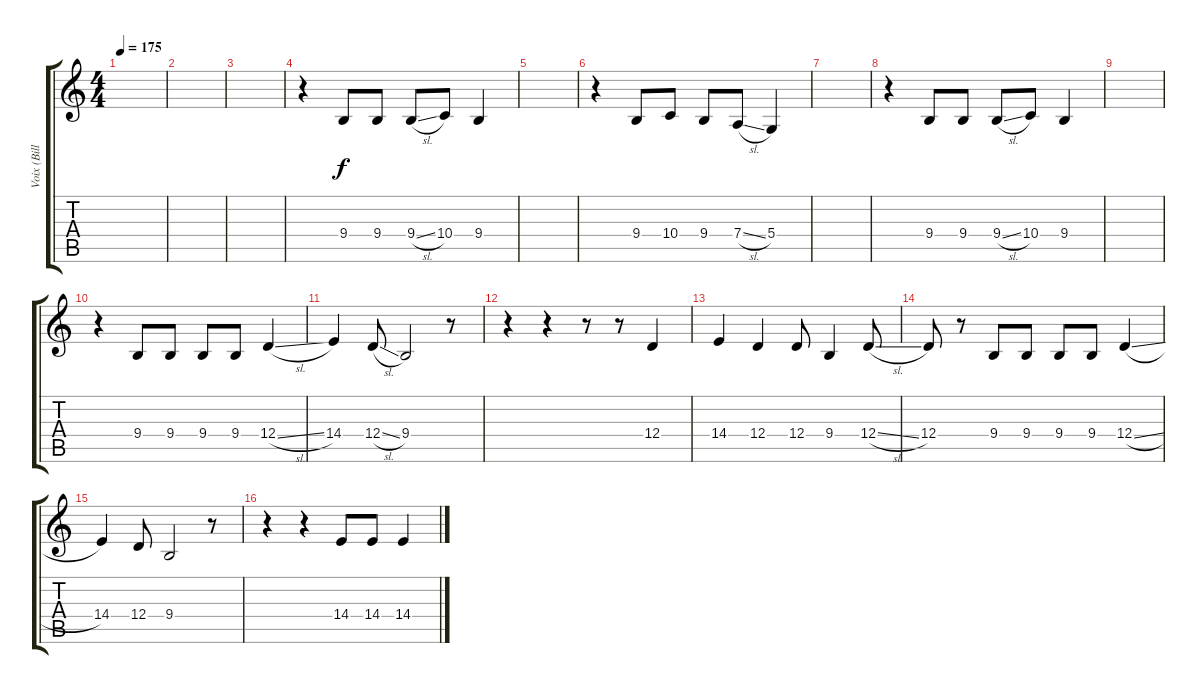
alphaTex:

\track ("Voix (Billie Joe Armstorng)" "Voix (Bill") {instrument trumpet}
\staff {score tabs}
\tuning (E4 B3 G3 D3 A2 E2) {hide}
\ts (4 4)
\tempo 175
\clef g2
\ks c
|
|
|
r.4 9.4.8 9.4.8 9.4{sl}.8 10.4.8 9.4.4 |
|
r.4 9.4.8 10.4.8 9.4.8 7.4{sl}.8 5.4.4 |
|
r.4 9.4.8 9.4.8 9.4{sl}.8 10.4.8 9.4.4 |
|
r.4 9.4.8 9.4.8 9.4.8 9.4.8 12.4{sl}.4 |
14.4.4 12.4{sl}.8 9.4.2 r.8 |
r.4 r.4 r.8 r.8 12.4.4 |
14.4.4 12.4.4 12.4.8 9.4.4 12.4{sl}.8 |
12.4.8 r.8 9.4.8 9.4.8 9.4.8 9.4.8 12.4{sl}.4 |
14.4.4 12.4.8 9.4.2 r.8 |
r.4 r.4 14.4.8 14.4.8 14.4.4
